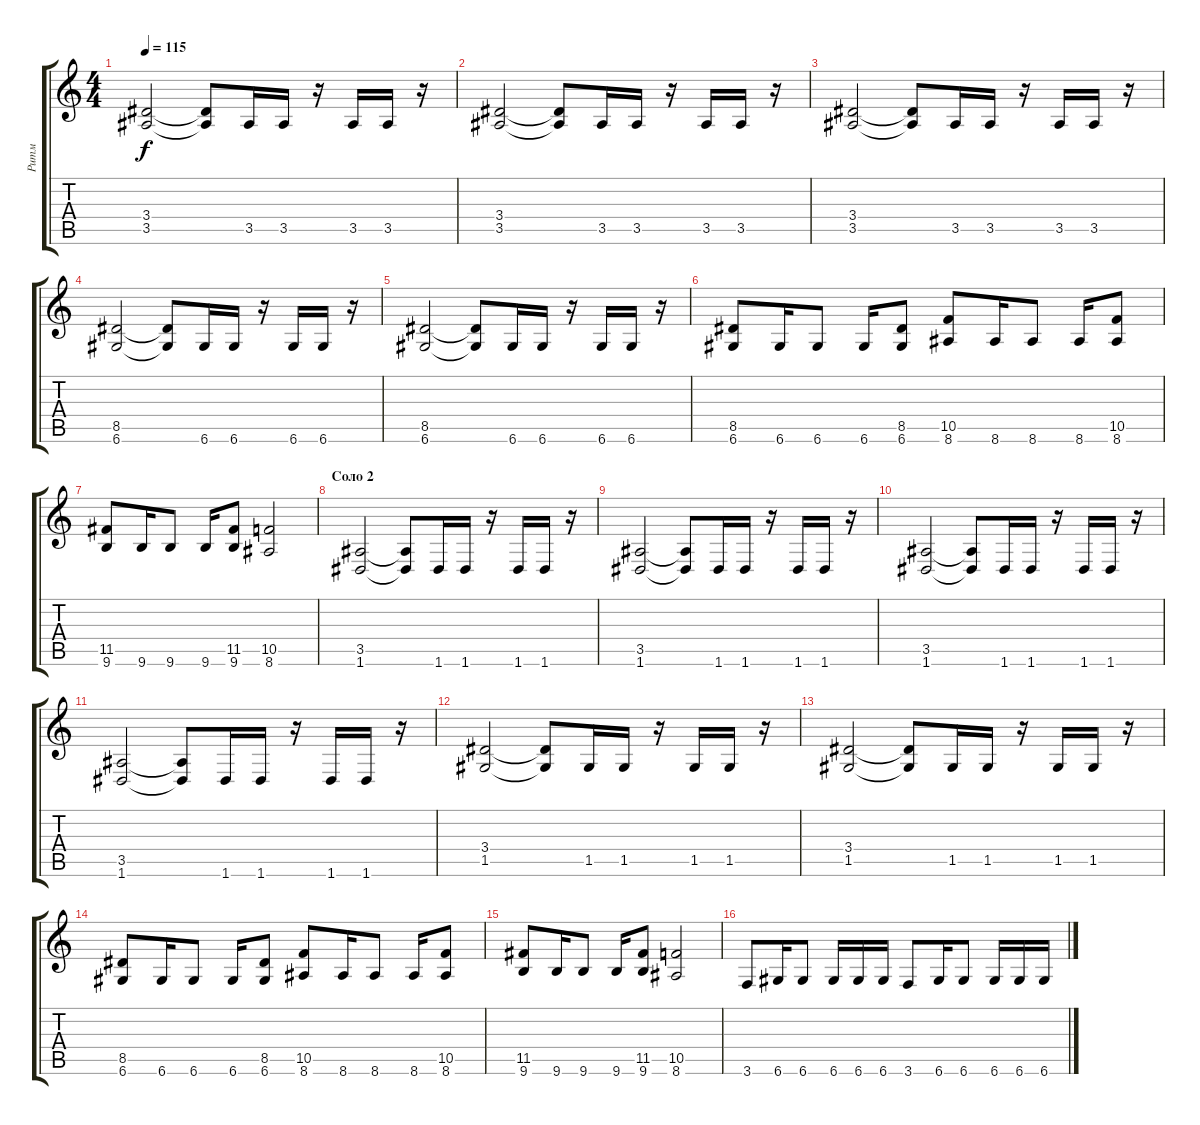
\track ("Ритм" "Ритм") {instrument distortionguitar}
\staff {score tabs}
\tuning (D4 A3 F3 C3 G2 D2) {hide}
\ts (4 4)
\tempo 115
\clef g2
\ks c
(3.4 3.5).2{dy f} (3.4{t} 3.5{t}).8 3.5.16 3.5.16 r.16 3.5.16 3.5.16 r.16 |
(3.4 3.5).2 (3.4{t} 3.5{t}).8 3.5.16 3.5.16 r.16 3.5.16 3.5.16 r.16 |
(3.4 3.5).2 (3.4{t} 3.5{t}).8 3.5.16 3.5.16 r.16 3.5.16 3.5.16 r.16 |
(8.5 6.6).2 (8.5{t} 6.6{t}).8 6.6.16 6.6.16 r.16 6.6.16 6.6.16 r.16 |
(8.5 6.6).2 (8.5{t} 6.6{t}).8 6.6.16 6.6.16 r.16 6.6.16 6.6.16 r.16 |
(8.5 6.6).8 6.6.16 6.6.8 6.6.16 (8.5 6.6).8 (10.5 8.6).8 8.6.16 8.6.8 8.6.16 (10.5 8.6).8 |
(11.5 9.6).8 9.6.16 9.6.8 9.6.16 (11.5 9.6).8 (10.5 8.6).2 |
\section ("" "Соло 2")
(3.5 1.6).2 (3.5{t} 1.6{t}).8 1.6.16 1.6.16 r.16 1.6.16 1.6.16 r.16 |
(3.5 1.6).2 (3.5{t} 1.6{t}).8 1.6.16 1.6.16 r.16 1.6.16 1.6.16 r.16 |
(3.5 1.6).2 (3.5{t} 1.6{t}).8 1.6.16 1.6.16 r.16 1.6.16 1.6.16 r.16 |
(3.5 1.6).2 (3.5{t} 1.6{t}).8 1.6.16 1.6.16 r.16 1.6.16 1.6.16 r.16 |
(3.4 1.5).2 (3.4{t} 1.5{t}).8 1.5.16 1.5.16 r.16 1.5.16 1.5.16 r.16 |
(3.4 1.5).2 (3.4{t} 1.5{t}).8 1.5.16 1.5.16 r.16 1.5.16 1.5.16 r.16 |
(8.5 6.6).8 6.6.16 6.6.8 6.6.16 (8.5 6.6).8 (10.5 8.6).8 8.6.16 8.6.8 8.6.16 (10.5 8.6).8 |
(11.5 9.6).8 9.6.16 9.6.8 9.6.16 (11.5 9.6).8 (10.5 8.6).2 |
\section ("" "")
3.6.8 6.6.16 6.6.8 6.6.16 6.6.16 6.6.16 3.6.8 6.6.16 6.6.8 6.6.16 6.6.16 6.6.16
